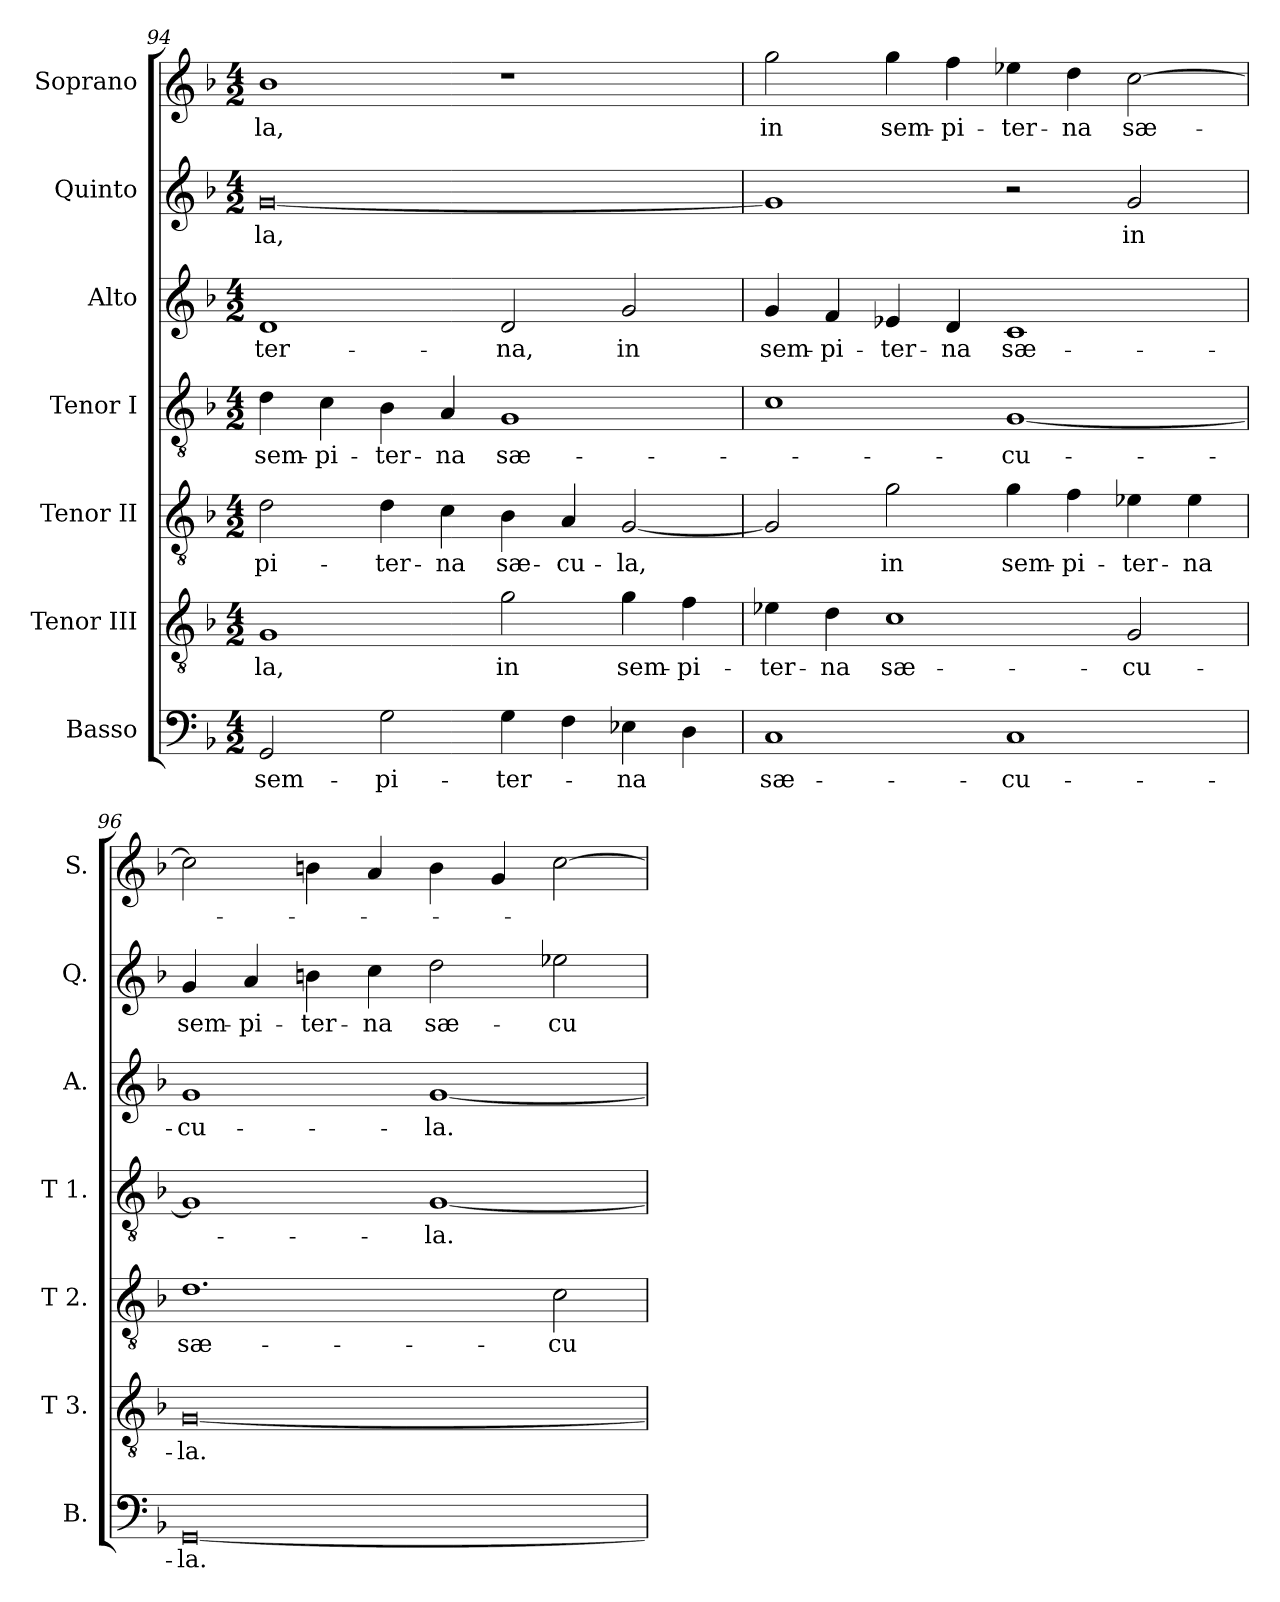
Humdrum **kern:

**kern	**text	**kern	**text	**kern	**text	**kern	**text	**kern	**text	**kern	**text	**kern	**text
*part7	*part7	*part6	*part6	*part5	*part5	*part4	*part4	*part3	*part3	*part2	*part2	*part1	*part1
*staff7	*staff7	*staff6	*staff6	*staff5	*staff5	*staff4	*staff4	*staff3	*staff3	*staff2	*staff2	*staff1	*staff1
*I"Basso	*	*I"Tenor III	*	*I"Tenor II	*	*I"Tenor I	*	*I"Alto	*	*I"Quinto	*	*I"Soprano	*
*I'B.	*	*I'T 3.	*	*I'T 2.	*	*I'T 1.	*	*I'A.	*	*I'Q.	*	*I'S.	*
!!LO:LB:g=z
*clefF4	*	*clefGv2	*	*clefGv2	*	*clefGv2	*	*clefG2	*	*clefG2	*	*clefG2	*
*	*	*ITrd7c12	*	*ITrd7c12	*	*ITrd7c12	*	*	*	*	*	*	*
*k[b-]	*	*k[b-]	*	*k[b-]	*	*k[b-]	*	*k[b-]	*	*k[b-]	*	*k[b-]	*
*F:	*	*F:	*	*F:	*	*F:	*	*F:	*	*F:	*	*F:	*
*M4/2	*	*M4/2	*	*M4/2	*	*M4/2	*	*M4/2	*	*M4/2	*	*M4/2	*
=94	=94	=94	=94	=94	=94	=94	=94	=94	=94	=94	=94	=94	=94
!	!LO:LY:b:color=#000000	!	!	!	!	!	!	!	!	!	!	!	!
!	!	!	!LO:LY:b:color=#000000	!	!	!	!	!	!	!	!	!	!
!	!	!	!	!	!LO:LY:b:color=#000000	!	!	!	!	!	!	!	!
!	!	!	!	!	!	!	!LO:LY:b:color=#000000	!	!	!	!	!	!
!	!	!	!	!	!	!	!	!	!LO:LY:b:color=#000000	!	!	!	!
!	!	!	!	!	!	!	!	!	!	!	!LO:LY:b:color=#000000	!	!
!	!	!	!	!	!	!	!	!	!	!	!	!	!LO:LY:b:color=#000000
2GGi/	sem-	1GGi	-la,	2Di\	-pi-	4Di\	sem-	1di	-ter-	[0gi	-la,	1b-i	-la,
!	!	!	!	!	!	!	!LO:LY:b:color=#000000	!	!	!	!	!	!
.	.	.	.	.	.	4Ci\	-pi-	.	.	.	.	.	.
!	!LO:LY:b:color=#000000	!	!	!	!	!	!	!	!	!	!	!	!
!	!	!	!	!	!LO:LY:b:color=#000000	!	!	!	!	!	!	!	!
!	!	!	!	!	!	!	!LO:LY:b:color=#000000	!	!	!	!	!	!
2Gi\	-pi-	.	.	4Di\	-ter-	4BB-i\	-ter-	.	.	.	.	.	.
!	!	!	!	!	!LO:LY:b:color=#000000	!	!	!	!	!	!	!	!
!	!	!	!	!	!	!	!LO:LY:b:color=#000000	!	!	!	!	!	!
.	.	.	.	4Ci\	-na	4AAi/	-na	.	.	.	.	.	.
!	!LO:LY:b:color=#000000	!	!	!	!	!	!	!	!	!	!	!	!
!	!	!	!LO:LY:b:color=#000000	!	!	!	!	!	!	!	!	!	!
!	!	!	!	!	!LO:LY:b:color=#000000	!	!	!	!	!	!	!	!
!	!	!	!	!	!	!	!LO:LY:b:color=#000000	!	!	!	!	!	!
!	!	!	!	!	!	!	!	!	!LO:LY:b:color=#000000	!	!	!	!
4Gi\	-ter-	2Gi\	in	4BB-i\	sæ-	1GGi	sæ-	2di/	-na,	.	.	1r	.
!	!	!	!	!	!LO:LY:b:color=#000000	!	!	!	!	!	!	!	!
4Fi\	.	.	.	4AAi/	-cu-	.	.	.	.	.	.	.	.
!	!LO:LY:b:color=#000000	!	!	!	!	!	!	!	!	!	!	!	!
!	!	!	!LO:LY:b:color=#000000	!	!	!	!	!	!	!	!	!	!
!	!	!	!	!	!LO:LY:b:color=#000000	!	!	!	!	!	!	!	!
!	!	!	!	!	!	!	!	!	!LO:LY:b:color=#000000	!	!	!	!
4E-Xi\	-na	4Gi\	sem-	[2GGi/	-la,	.	.	2gi/	in	.	.	.	.
!	!	!	!LO:LY:b:color=#000000	!	!	!	!	!	!	!	!	!	!
4Di\	.	4Fi\	-pi-	.	.	.	.	.	.	.	.	.	.
=95	=95	=95	=95	=95	=95	=95	=95	=95	=95	=95	=95	=95	=95
!	!LO:LY:b:color=#000000	!	!	!	!	!	!	!	!	!	!	!	!
!	!	!	!LO:LY:b:color=#000000	!	!	!	!	!	!	!	!	!	!
!	!	!	!	!	!	!	!	!	!LO:LY:b:color=#000000	!	!	!	!
!	!	!	!	!	!	!	!	!	!	!	!	!	!LO:LY:b:color=#000000
1Ci	sæ-	4E-Xi\	-ter-	2GGi/]	.	1Ci	.	4gi/	sem-	1gi]	.	2ggi\	in
!	!	!	!LO:LY:b:color=#000000	!	!	!	!	!	!	!	!	!	!
!	!	!	!	!	!	!	!	!	!LO:LY:b:color=#000000	!	!	!	!
.	.	4Di\	-na	.	.	.	.	4fi/	-pi-	.	.	.	.
!	!	!	!LO:LY:b:color=#000000	!	!	!	!	!	!	!	!	!	!
!	!	!	!	!	!LO:LY:b:color=#000000	!	!	!	!	!	!	!	!
!	!	!	!	!	!	!	!	!	!LO:LY:b:color=#000000	!	!	!	!
!	!	!	!	!	!	!	!	!	!	!	!	!	!LO:LY:b:color=#000000
.	.	1Ci	sæ-	2Gi\	in	.	.	4e-Xi/	-ter-	.	.	4ggi\	sem-
!	!	!	!	!	!	!	!	!	!LO:LY:b:color=#000000	!	!	!	!
!	!	!	!	!	!	!	!	!	!	!	!	!	!LO:LY:b:color=#000000
.	.	.	.	.	.	.	.	4di/	-na	.	.	4ffi\	-pi-
!	!LO:LY:b:color=#000000	!	!	!	!	!	!	!	!	!	!	!	!
!	!	!	!	!	!LO:LY:b:color=#000000	!	!	!	!	!	!	!	!
!	!	!	!	!	!	!	!LO:LY:b:color=#000000	!	!	!	!	!	!
!	!	!	!	!	!	!	!	!	!LO:LY:b:color=#000000	!	!	!	!
!	!	!	!	!	!	!	!	!	!	!	!	!	!LO:LY:b:color=#000000
1Ci	-cu-	.	.	4Gi\	sem-	[1GGi	-cu-	1ci	sæ-	2r	.	4ee-Xi\	-ter-
!	!	!	!	!	!LO:LY:b:color=#000000	!	!	!	!	!	!	!	!
!	!	!	!	!	!	!	!	!	!	!	!	!	!LO:LY:b:color=#000000
.	.	.	.	4Fi\	-pi-	.	.	.	.	.	.	4ddi\	-na
!	!	!	!LO:LY:b:color=#000000	!	!	!	!	!	!	!	!	!	!
!	!	!	!	!	!LO:LY:b:color=#000000	!	!	!	!	!	!	!	!
!	!	!	!	!	!	!	!	!	!	!	!LO:LY:b:color=#000000	!	!
!	!	!	!	!	!	!	!	!	!	!	!	!	!LO:LY:b:color=#000000
.	.	2GGi/	-cu-	4E-Xi\	-ter-	.	.	.	.	2gi/	in	[2cci\	sæ-
!	!	!	!	!	!LO:LY:b:color=#000000	!	!	!	!	!	!	!	!
.	.	.	.	4E-i\	-na	.	.	.	.	.	.	.	.
=96	=96	=96	=96	=96	=96	=96	=96	=96	=96	=96	=96	=96	=96
!	!LO:LY:b:color=#000000	!	!	!	!	!	!	!	!	!	!	!	!
!	!	!	!LO:LY:b:color=#000000	!	!	!	!	!	!	!	!	!	!
!	!	!	!	!	!LO:LY:b:color=#000000	!	!	!	!	!	!	!	!
!	!	!	!	!	!	!	!	!	!LO:LY:b:color=#000000	!	!	!	!
!	!	!	!	!	!	!	!	!	!	!	!LO:LY:b:color=#000000	!	!
[0GGi	-la.	[0GGi	-la.	1.Di	sæ-	1GGi]	.	1gi	-cu-	4gi/	sem-	2cci\]	.
!	!	!	!	!	!	!	!	!	!	!	!LO:LY:b:color=#000000	!	!
.	.	.	.	.	.	.	.	.	.	4ai/	-pi-	.	.
!	!	!	!	!	!	!	!	!	!	!	!LO:LY:b:color=#000000	!	!
.	.	.	.	.	.	.	.	.	.	4bni\	-ter-	4bni\	.
!	!	!	!	!	!	!	!	!	!	!	!LO:LY:b:color=#000000	!	!
.	.	.	.	.	.	.	.	.	.	4cci\	-na	4ai/	.
!	!	!	!	!	!	!	!LO:LY:b:color=#000000	!	!	!	!	!	!
!	!	!	!	!	!	!	!	!	!LO:LY:b:color=#000000	!	!	!	!
!	!	!	!	!	!	!	!	!	!	!	!LO:LY:b:color=#000000	!	!
.	.	.	.	.	.	[1GGi	-la.	[1gi	-la.	2ddi\	sæ-	4bi\	.
.	.	.	.	.	.	.	.	.	.	.	.	4gi/	.
!	!	!	!	!	!LO:LY:b:color=#000000	!	!	!	!	!	!	!	!
!	!	!	!	!	!	!	!	!	!	!	!LO:LY:b:color=#000000	!	!
.	.	.	.	2Ci\	-cu-	.	.	.	.	2ee-Xi\	-cu-	[2cci\	.
=	=	=	=	=	=	=	=	=	=	=	=	=	=
*-	*-	*-	*-	*-	*-	*-	*-	*-	*-	*-	*-	*-	*-
